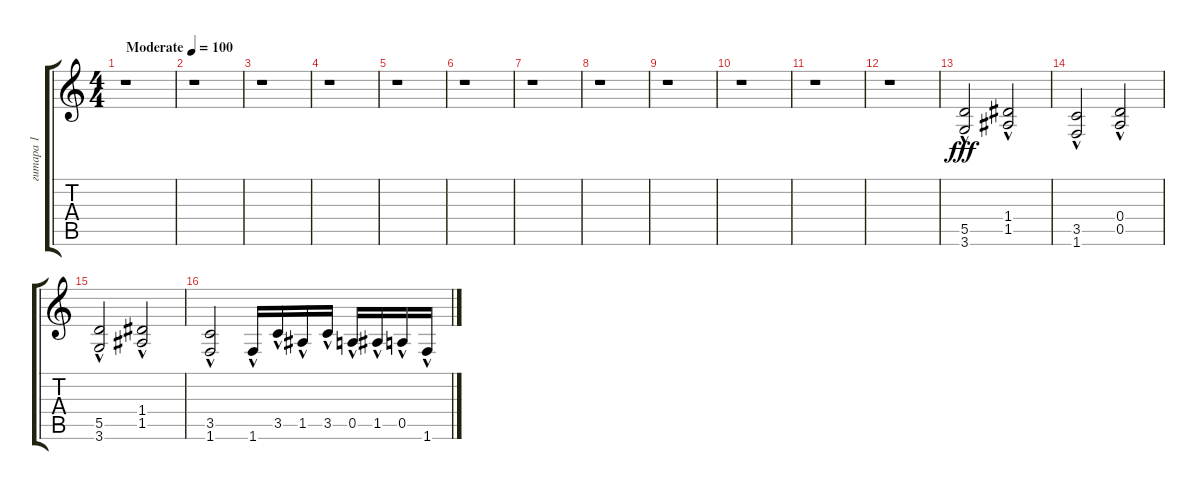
\track ("гитара 1" "гитара 1") {instrument distortionguitar}
\staff {score tabs}
\tuning (E4 B3 G3 D3 A2 E2) {hide}
\ts (4 4)
\tempo (100 "Moderate")
\clef g2
\ks c
r.1{dy fff instrument distortionguitar} |
r.1 |
r.1 |
r.1 |
r.1 |
r.1 |
r.1 |
r.1 |
r.1 |
r.1 |
r.1 |
r.1 |
(5.5{hac} 3.6{hac}).2 (1.4{hac} 1.5{hac}).2 |
(3.5{hac} 1.6{hac}).2 (0.4{hac} 0.5{hac}).2 |
(5.5{hac} 3.6{hac}).2 (1.4{hac} 1.5{hac}).2 |
(3.5{hac} 1.6{hac}).2 1.6{hac}.16 3.5{hac}.16 1.5{hac}.16 3.5{hac}.16 0.5{hac}.16 1.5{hac}.16 0.5{hac}.16 1.6{hac}.16
